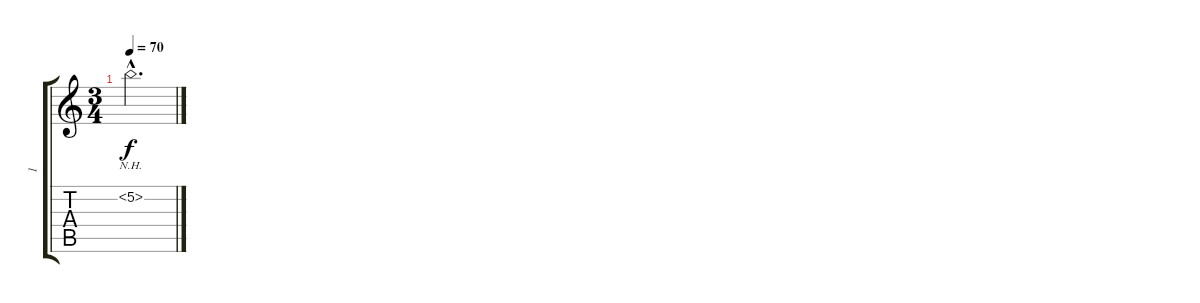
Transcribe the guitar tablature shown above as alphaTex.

\track ("1" "1") {instrument lead8bassandlead}
\staff {score tabs}
\tuning (E4 B3 G3 D3 A2 E2) {hide}
\ts (3 4)
\tempo 70
\clef g2
\ks c
5.2{nh hac}.2{d dy f instrument acousticgrandpiano}
